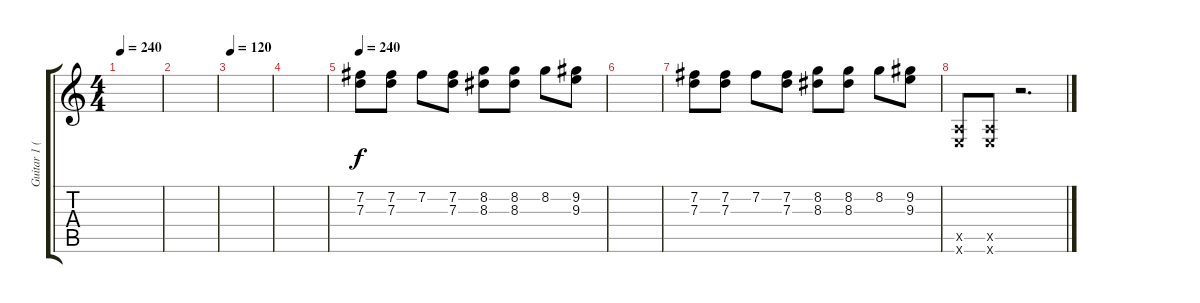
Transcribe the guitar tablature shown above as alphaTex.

\track ("Guitar 1 (electric)" "Guitar 1 (") {instrument overdrivenguitar}
\staff {score tabs}
\tuning (E4 B3 G3 D3 A2 E2) {hide}
\ts (4 4)
\tempo 240
\clef g2
\ks c
|
|
\tempo 120
|
|
\tempo 240
(7.2 7.3).8 (7.2 7.3).8 7.2.8 (7.2 7.3).8 (8.2 8.3).8 (8.2 8.3).8 8.2.8 (9.2 9.3).8 |
|
(7.2 7.3).8 (7.2 7.3).8 7.2.8 (7.2 7.3).8 (8.2 8.3).8 (8.2 8.3).8 8.2.8 (9.2 9.3).8 |
(0.5{x} 0.6{x}).8 (0.5{x} 0.6{x}).8 r.2{d}
